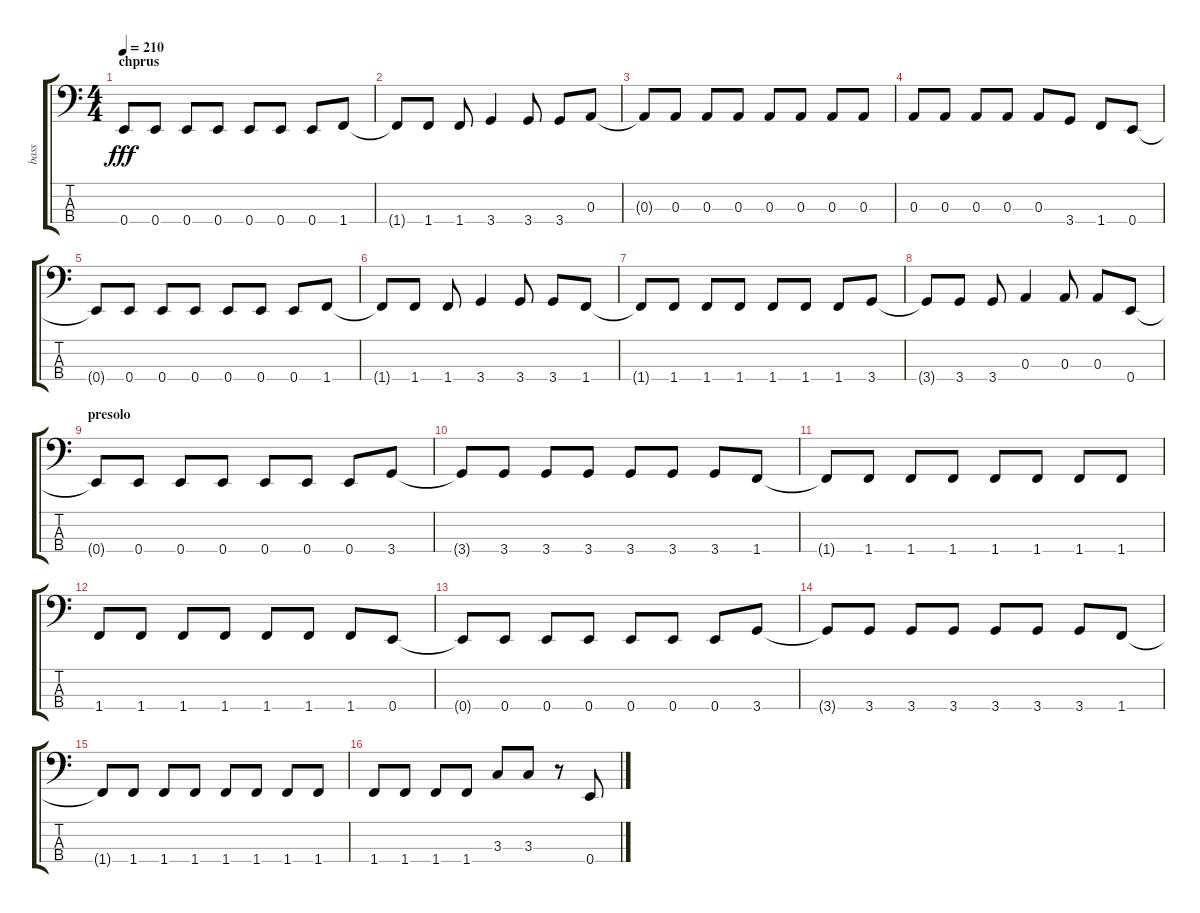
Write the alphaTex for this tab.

\track ("bass" "bass") {instrument electricbassfinger}
\staff {score tabs}
\tuning (G2 D2 A1 E1) {hide}
\ts (4 4)
\section ("" "chprus")
\tempo 210
\clef f4
\ks c
0.4{t}.8{dy fff} 0.4.8 0.4.8 0.4.8 0.4.8 0.4.8 0.4.8 1.4.8 |
1.4{t}.8 1.4.8 1.4.8 3.4.4 3.4.8 3.4.8 0.3.8 |
0.3{t}.8 0.3.8 0.3.8 0.3.8 0.3.8 0.3.8 0.3.8 0.3.8 |
0.3.8 0.3.8 0.3.8 0.3.8 0.3.8 3.4.8 1.4.8 0.4.8 |
0.4{t}.8 0.4.8 0.4.8 0.4.8 0.4.8 0.4.8 0.4.8 1.4.8 |
1.4{t}.8 1.4.8 1.4.8 3.4.4 3.4.8 3.4.8 1.4.8 |
1.4{t}.8 1.4.8 1.4.8 1.4.8 1.4.8 1.4.8 1.4.8 3.4.8 |
3.4{t}.8 3.4.8 3.4.8 0.3.4 0.3.8 0.3.8 0.4.8 |
\section ("" "presolo")
0.4{t}.8 0.4.8 0.4.8 0.4.8 0.4.8 0.4.8 0.4.8 3.4.8 |
3.4{t}.8 3.4.8 3.4.8 3.4.8 3.4.8 3.4.8 3.4.8 1.4.8 |
1.4{t}.8 1.4.8 1.4.8 1.4.8 1.4.8 1.4.8 1.4.8 1.4.8 |
1.4.8 1.4.8 1.4.8 1.4.8 1.4.8 1.4.8 1.4.8 0.4.8 |
0.4{t}.8 0.4.8 0.4.8 0.4.8 0.4.8 0.4.8 0.4.8 3.4.8 |
3.4{t}.8 3.4.8 3.4.8 3.4.8 3.4.8 3.4.8 3.4.8 1.4.8 |
1.4{t}.8 1.4.8 1.4.8 1.4.8 1.4.8 1.4.8 1.4.8 1.4.8 |
1.4.8 1.4.8 1.4.8 1.4.8 3.3.8 3.3.8 r.8 0.4.8
